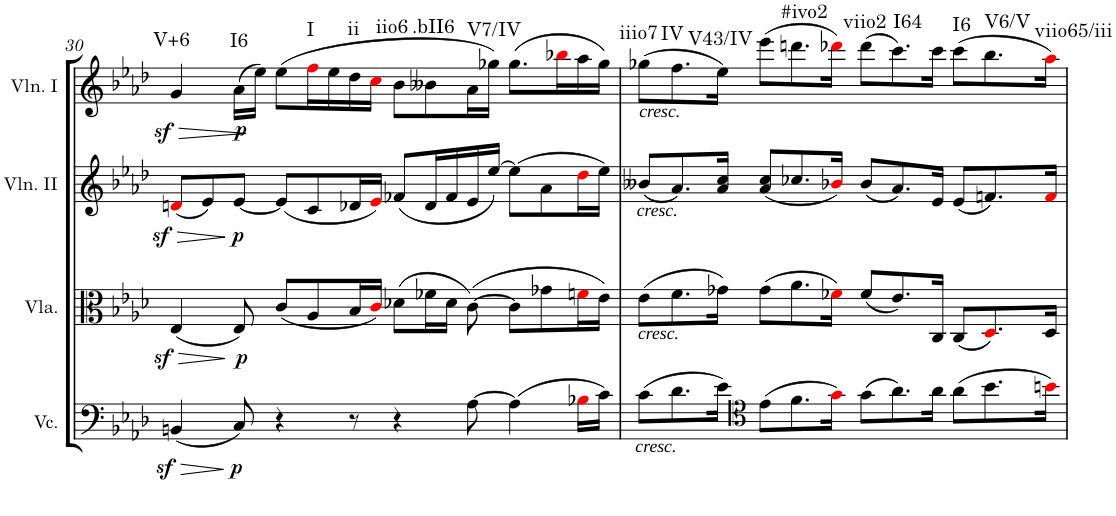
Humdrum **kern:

**kern	**dynam	**kern	**dynam	**kern	**dynam	**kern	**dynam	**harte
*part4	*part4	*part3	*part3	*part2	*part2	*part1	*part1	*part1
*staff4	*staff4	*staff3	*staff3	*staff2	*staff2	*staff1	*staff1	*
*I"Violoncello	*	*I"Viola	*	*I"Violin II	*	*I"Violin I	*	*
*I'Vc.	*	*I'Vla.	*	*I'Vln. II	*	*I'Vln. I	*	*
!!LO:PB:g=z
*clefF4	*	*clefC3	*	*clefG2	*	*clefG2	*	*
*k[b-e-a-d-]	*	*k[b-e-a-d-]	*	*k[b-e-a-d-]	*	*k[b-e-a-d-]	*	*
*A-:	*	*A-:	*	*A-:	*	*A-:	*	*
*M12/8	*	*M12/8	*	*M12/8	*	*M12/8	*	*
=30	=30	=30	=30	=30	=30	=30	=30	=30
!	!	!	!LO:HP:b	!	!LO:HP:b	!	!LO:HP:b	!
!	!	!	!	!	!	!	!LO:DY:n=1:b	!LO:H:kt=V+6
(4BBnz</	.	(4E-z</	>	(8dnz<i/L	>	4g/	> sf	N
.	.	.	.	8e-/)	.	.	.	.
!	!LO:DY:b	!	!LO:DY:n=1:b	!	!LO:DY:n=1:b	!	!LO:DY:n=2:b	!LO:H:kt=I6
8C/)	p	8E-/)	] p	[8e-/J	] p	(16a-\LL	p	N
.	.	.	.	.	.	16ee-\JJ)	]	.
4r	.	(8c/L	.	(8e-/L]	.	(8ee-\L	.	.
!	!	!	!	!	!	!	!	!LO:H:kt=I
.	.	8A-/	.	8c/	.	16ffi\L	.	N
.	.	.	.	.	.	16ee-\	.	.
!	!	!	!	!	!	!	!	!LO:H:kt=ii
8r	.	16B-/L	.	16d-X/L	.	16dd-\	.	N
.	.	16ci/JJ)	.	16e-i/JJ)	.	16cci\JJ	.	.
!	!	!	!	!	!	!	!	!LO:H:kt=iio6
4r	.	(8d-X\L	.	(8f-X/L	.	8b-\L	.	N
!	!	!	!	!	!	!	!	!LO:H:kt=.bII6
.	.	16f-X\L	.	16d-/L	.	8b--X\	.	N
.	.	16d-\JJ	.	16f-/	.	.	.	.
!	!	!	!	!	!	!	!	!LO:H:kt=V7/IV
[8A-\	.	([8c\)	.	16e-/	.	16a-\L	.	N
.	.	.	.	[16ee-/JJ)	.	16gg-X\JJ)	.	.
(4A-\]	.	8c\L]	.	(8ee-\L]	.	(8.gg-\L	.	.
.	.	8g-X\	.	8a-\	.	.	.	.
.	.	.	.	.	.	16bb-Xi\L	.	.
16B-Xi\LL	.	16fni\L	.	16dd-i\L	.	16aa-\	.	.
16c\JJ)	.	16e-\JJ)	.	16ee-\JJ)	.	16gg-\JJ)	.	.
=31	=31	=31	=31	=31	=31	=31	=31	=31
!	!	!	!	!	!	!LO:TX:b:i:t=cresc.	!	!
!	!	!	!	!LO:TX:b:i:t=cresc.	!	!	!	!
!	!	!LO:TX:b:i:t=cresc.	!	!	!	!	!	!
!LO:TX:b:i:t=cresc.	!	!	!	!	!	!	!	!LO:H:kt=iiio7
(8c\L	.	(8e-\L	.	(8b--X/L	.	(8gg-X\L	.	N
!	!	!	!	!	!	!	!	!LO:H:kt=IV
8.d-\	.	8.f\	.	8.a-/)	.	8.ff\	.	N
!	!	!	!	!	!	!	!	!LO:H:kt=V43/IV
16e-\Jk)	.	16g-X\Jk)	.	16a-/ 16cc/Jk	.	16ee-\Jk)	.	N
*clefC4	*	*	*	*	*	*	*	*
(8e-\L	.	(8g-\L	.	(8a-/ 8cc/L	.	(8eee-\L	.	.
!	!	!	!	!	!	!	!	!LO:H:kt=#ivo2
8.f\	.	8.a-\	.	8.cc-X/	.	8.dddn\	.	N
16gi\Jk)	.	16f-Xi\Jk)	.	16b-Xi/Jk)	.	16ddd-Xi\Jk)	.	.
!	!	!	!	!	!	!	!	!LO:H:kt=viio2
(8g\L	.	(8f-/L	.	(8b-/L	.	(8ddd-\L	.	N
!	!	!	!	!	!	!	!	!LO:H:kt=I64
8.a-\)	.	8.e-/)	.	8.a-/)	.	8.ccc\)	.	N
16a-\Jk	.	16C/Jk	.	16e-/Jk	.	16ccc\Jk	.	.
!	!	!	!	!	!	!	!	!LO:H:kt=I6
(8a-\L	.	(8C/L	.	(8e-/L	.	(8ccc\L	.	N
!	!	!	!	!	!	!	!	!LO:H:kt=V6/V
8.b-\	.	8.D-i/)	.	8.fn/)	.	8.bb-\	.	N
!	!	!	!	!	!	!	!	!LO:H:kt=viio65/iii
16bni\Jk)	.	16D-/Jk	.	16fi/Jk	.	16aa-i\Jk)	.	N
=	=	=	=	=	=	=	=	=
*-	*-	*-	*-	*-	*-	*-	*-	*-
